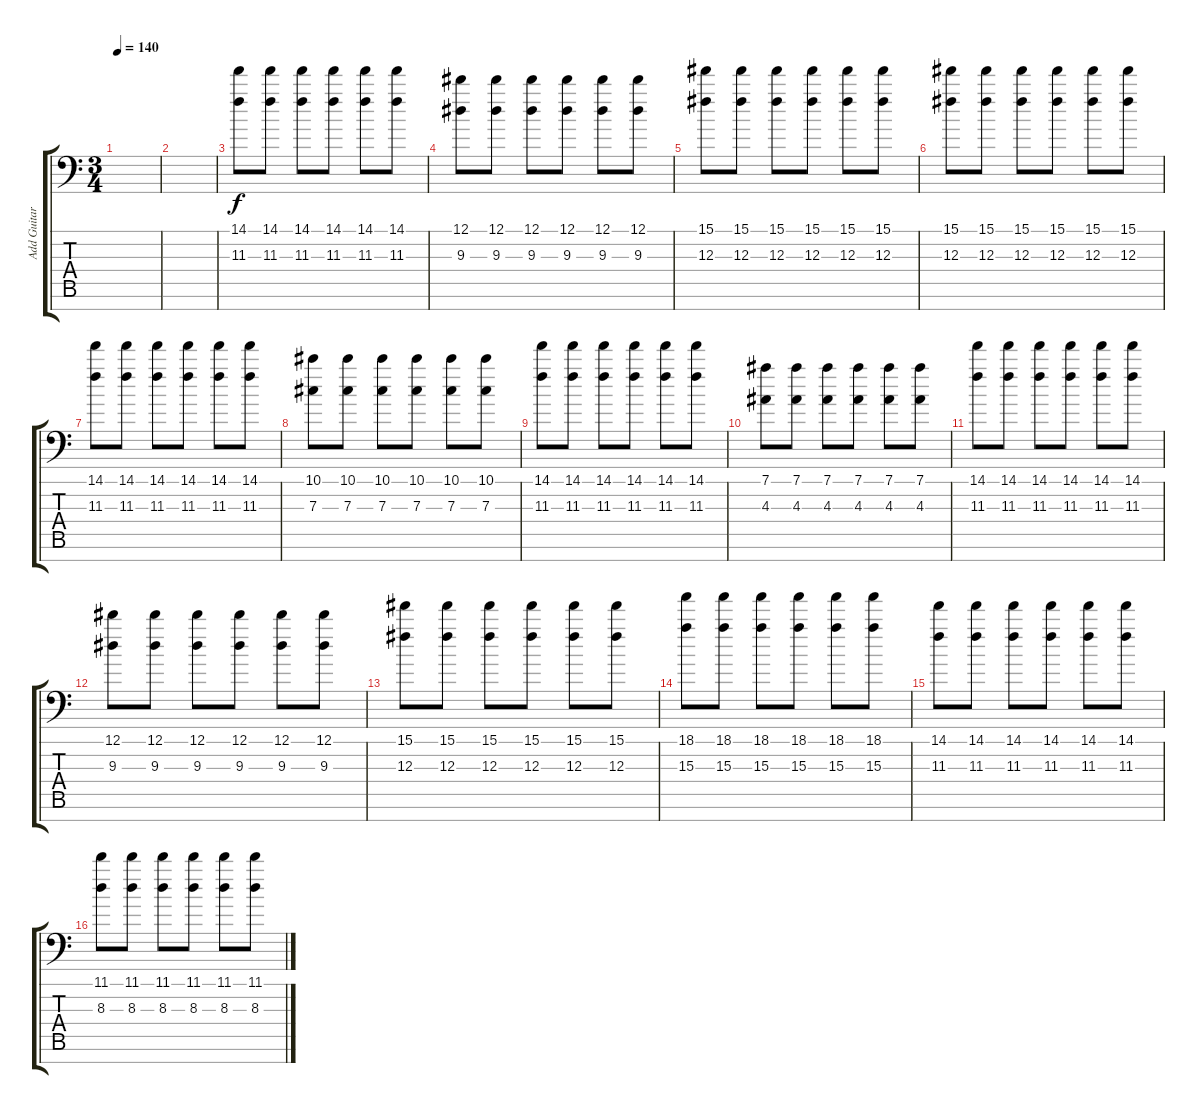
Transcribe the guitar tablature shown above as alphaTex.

\track ("Add Guitare" "Add Guitar") {instrument distortionguitar}
\staff {score tabs}
\tuning (Eb4 Bb3 Gb3 Db3 Ab2 Eb2 Bb1) {hide}
\ts (3 4)
\tempo 140
\clef f4
\ks c
|
|
(14.1 11.3).8{instrument distortionguitar} (14.1 11.3).8 (14.1 11.3).8 (14.1 11.3).8 (14.1 11.3).8 (14.1 11.3).8 |
(12.1 9.3).8 (12.1 9.3).8 (12.1 9.3).8 (12.1 9.3).8 (12.1 9.3).8 (12.1 9.3).8 |
(15.1 12.3).8 (15.1 12.3).8 (15.1 12.3).8 (15.1 12.3).8 (15.1 12.3).8 (15.1 12.3).8 |
(15.1 12.3).8 (15.1 12.3).8 (15.1 12.3).8 (15.1 12.3).8 (15.1 12.3).8 (15.1 12.3).8 |
(14.1 11.3).8 (14.1 11.3).8 (14.1 11.3).8 (14.1 11.3).8 (14.1 11.3).8 (14.1 11.3).8 |
(10.1 7.3).8 (10.1 7.3).8 (10.1 7.3).8 (10.1 7.3).8 (10.1 7.3).8 (10.1 7.3).8 |
(14.1 11.3).8 (14.1 11.3).8 (14.1 11.3).8 (14.1 11.3).8 (14.1 11.3).8 (14.1 11.3).8 |
(7.1 4.3).8 (7.1 4.3).8 (7.1 4.3).8 (7.1 4.3).8 (7.1 4.3).8 (7.1 4.3).8 |
(14.1 11.3).8 (14.1 11.3).8 (14.1 11.3).8 (14.1 11.3).8 (14.1 11.3).8 (14.1 11.3).8 |
(12.1 9.3).8 (12.1 9.3).8 (12.1 9.3).8 (12.1 9.3).8 (12.1 9.3).8 (12.1 9.3).8 |
(15.1 12.3).8 (15.1 12.3).8 (15.1 12.3).8 (15.1 12.3).8 (15.1 12.3).8 (15.1 12.3).8 |
(18.1 15.3).8 (18.1 15.3).8 (18.1 15.3).8 (18.1 15.3).8 (18.1 15.3).8 (18.1 15.3).8 |
(14.1 11.3).8 (14.1 11.3).8 (14.1 11.3).8 (14.1 11.3).8 (14.1 11.3).8 (14.1 11.3).8 |
(11.1 8.3).8 (11.1 8.3).8 (11.1 8.3).8 (11.1 8.3).8 (11.1 8.3).8 (11.1 8.3).8
